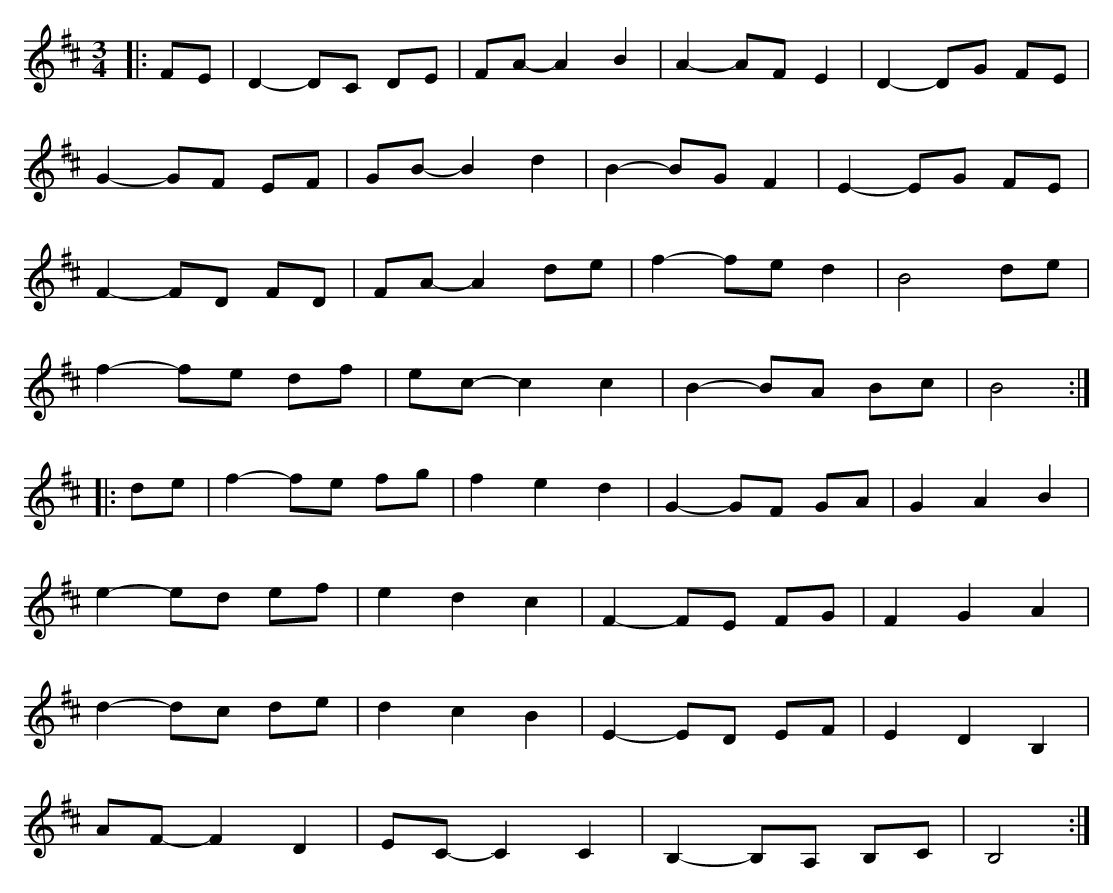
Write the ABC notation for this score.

X:1
M:3/4
K:Bmin
|:FE|D2- DC DE|FA- A2 B2|A2- AF E2|D2- DG FE|
G2- GF EF|GB- B2 d2|B2- BG F2|E2- EG FE|
F2- FD FD|FA- A2 de|f2- fe d2|B4 de|
f2- fe df|ec- c2 c2|B2- BA Bc|B4:|
|:de|f2- fe fg|f2 e2 d2|G2- GF GA|G2 A2 B2|
e2- ed ef|e2 d2 c2|F2- FE FG|F2 G2 A2|
d2- dc de|d2 c2 B2|E2- ED EF|E2 D2 B,2|
AF- F2 D2|EC- C2 C2|B,2- B,A, B,C|B,4:|
